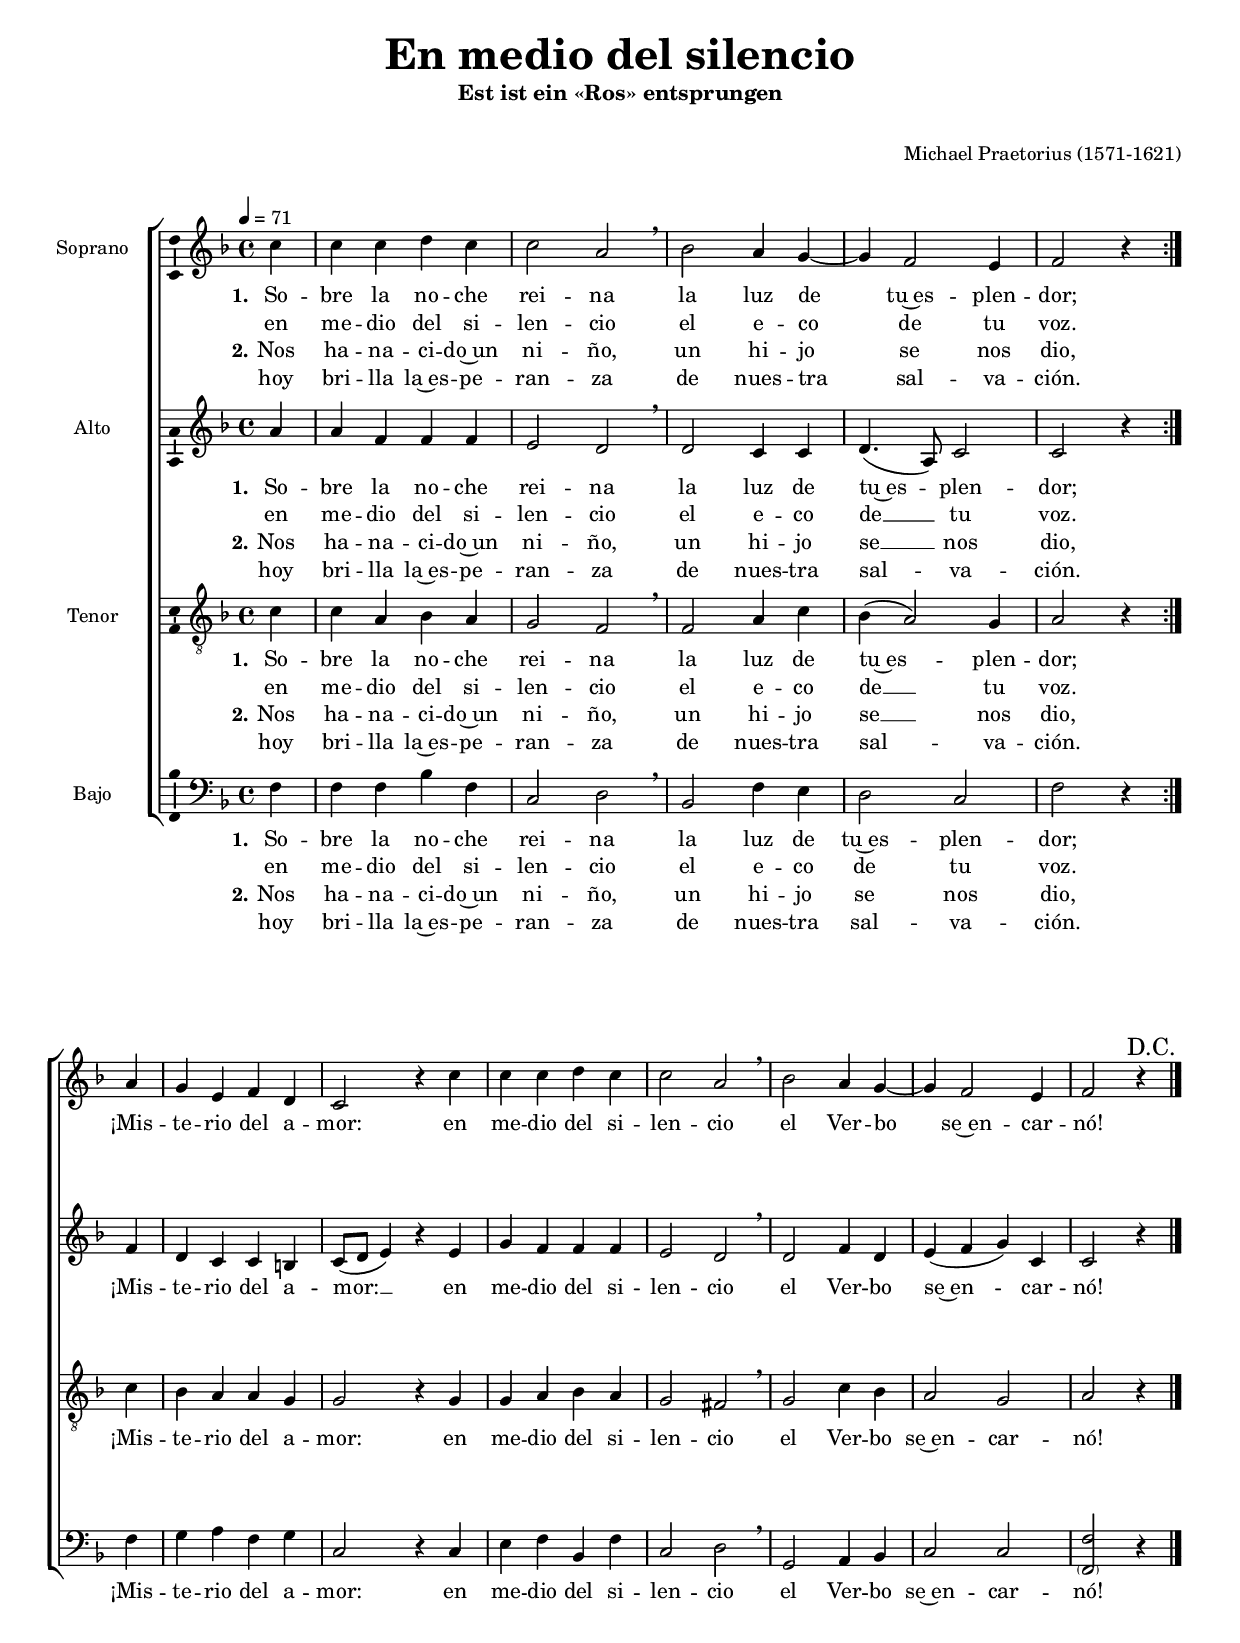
\version "2.18.0"

#(set-default-paper-size "a4")
#(set-global-staff-size 16.6)
#(ly:set-option 'point-and-click #f)
%mobile -s12.5 -i1.5

italicas=\override LyricText.font-shape = #'italic
rectas=\override LyricText.font-shape = #'upright
ss=\once \set suggestAccidentals = ##t
mtempo={\tempo 4 = 100}
mtempob={\tempo 4 = 50}


htitle="En medio del silencio"
hcomposer="Praetorius"

\header {
	title=\markup{\fontsize #3 "En medio del silencio"}
	subtitle="Est ist ein «Ros» entsprungen"
	subsubtitle=\markup{\null \vspace #1 }
	composer="Michael Praetorius (1571-1621)"
        pdfauthor=\composer
	%opus="(-)"
	%poet=\markup{}
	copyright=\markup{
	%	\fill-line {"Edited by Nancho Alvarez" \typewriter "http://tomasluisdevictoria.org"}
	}
	%tagline=""
}

global={
 \tempo 4=71
 \key f \major \time 4/4 \partial 4
        \skip 1*5 \bar ":|."
        \break
        \skip 1*7 \bar "|."
        \override Score.RehearsalMark.self-alignment-X=#right
        \mark \markup{"D.C."}
}


cantus=\relative c''{
	\dynamicUp
	c4
	c c d c
	c2 a \breathe
	bes2  a4 g ~
	g f2 e4 
	f2 r4 
	a
	g4 e f d
	c2 r4 c'
	c4 c d c
	c2 a \breathe
	bes2 a4 g ~
	g4 f2 e4
	f2 r4
}

altus=\relative c''{
	\dynamicUp
	a
	a f f f
	e2 d \breathe
	d2 c4 c
	d4.( a8) c2
	c2 r4 
	f
	d c c b
	c8( d e4) r4 e
	g f f f
	e2 d \breathe
	d2 f4 d
	e4( f g) c,
	c2 r4
}

tenor=\relative c'{
	\dynamicUp
	c4
	c a bes a
	g2 f \breathe
	f2 a4 c
	bes4( a2) g4
	a2 r4 
	c
	bes4 a a g
	g2 r4 g
	g a bes a
	g2 fis \breathe
	g2 c4 bes
	a2 g
	a2 r4
}

bassus=\relative c{
	\dynamicUp
	f
	f f bes f
	c2 d \breathe
	bes2 f'4 e
	d2 c
	f2 r4 
	f
	g a f g
	c,2 r4 c
	e f bes, f'
	c2 d \breathe
	g, a4 bes
	c2 c
	<f \parenthesize f,> r4
}

textocantus=\lyricmode{
\set stanza = "1."
So -- bre la no -- che rei -- na
la luz de tu~es -- plen -- dor;

¡Mis -- te -- rio del a -- mor:
en me -- dio del si -- len -- cio
el Ver -- bo se~en -- car -- nó!
}
textocantusb=\lyricmode{
en me -- dio del si -- len -- cio
el e -- co de tu voz.
}
textocantusc=\lyricmode{
\set stanza = "2."
Nos ha -- na -- ci -- do~un ni -- ño,
un hi -- jo se nos dio,
}
textocantusd=\lyricmode{
hoy bri -- lla la~es -- pe -- ran -- za
de nues -- tra sal -- va -- ción.
} 

textoaltus=\lyricmode{
\set stanza = "1."
So -- bre la no -- che rei -- na
la luz de tu~es -- plen -- dor;

¡Mis -- te -- rio del a -- mor: __
en me -- dio del si -- len -- cio
el Ver -- bo se~en -- car -- nó!
}
textoaltusb=\lyricmode{
en me -- dio del si -- len -- cio
el e -- co de __ tu voz.
}
textoaltusc=\lyricmode{
\set stanza = "2."
Nos ha -- na -- ci -- do~un ni -- ño,
un hi -- jo se __ nos dio,
}
textoaltusd=\lyricmode{
hoy bri -- lla la~es -- pe -- ran -- za
de nues -- tra sal -- va -- ción.
} 

textotenor=\lyricmode{
\set stanza = "1."
So -- bre la no -- che rei -- na
la luz de tu~es -- plen -- dor;

¡Mis -- te -- rio del a -- mor:
en me -- dio del si -- len -- cio
el Ver -- bo se~en -- car -- nó!
}
textotenorb=\lyricmode{
en me -- dio del si -- len -- cio
el e -- co de __ tu voz.
}
textotenorc=\lyricmode{
\set stanza = "2."
Nos ha -- na -- ci -- do~un ni -- ño,
un hi -- jo se __ nos dio,
}
textotenord=\lyricmode{
hoy bri -- lla la~es -- pe -- ran -- za
de nues -- tra sal -- va -- ción.
} 

textobassus=\lyricmode{
\set stanza = "1."
So -- bre la no -- che rei -- na
la luz de tu~es -- plen -- dor;

¡Mis -- te -- rio del a -- mor:
en me -- dio del si -- len -- cio
el Ver -- bo se~en -- car -- nó!
}
textobassusb=\lyricmode{
en me -- dio del si -- len -- cio
el e -- co de tu voz.
}
textobassusc=\lyricmode{
\set stanza = "2."
Nos ha -- na -- ci -- do~un ni -- ño,
un hi -- jo se nos dio,
}
textobassusd=\lyricmode{
hoy bri -- lla la~es -- pe -- ran -- za
de nues -- tra sal -- va -- ción.
} 



\score {\transpose c' c'{
\new ChoirStaff<<

	\new Staff <<\global
	\new Voice="v1" {
		\set Staff.instrumentName="Soprano "
		\clef "treble"
		\cantus }
	\new Lyrics \lyricsto "v1" {\textocantus }
	\new Lyrics \lyricsto "v1" {\textocantusb }
	\new Lyrics \lyricsto "v1" {\textocantusc }
	\new Lyrics \lyricsto "v1" {\textocantusd }
	>>

	\new Staff <<\global
	\new Voice="v2" {
		\set Staff.instrumentName="Alto "
		\clef "treble"
		\altus }
	\new Lyrics \lyricsto "v2" {\textoaltus }
	\new Lyrics \lyricsto "v2" {\textoaltusb }
	\new Lyrics \lyricsto "v2" {\textoaltusc }
	\new Lyrics \lyricsto "v2" {\textoaltusd }
	>>
	
	\new Staff <<\global
	\new Voice="v3" {
		\set Staff.instrumentName="Tenor "
		\clef "G_8"
		\tenor }
	\new Lyrics \lyricsto "v3" {\textotenor }
	\new Lyrics \lyricsto "v3" {\textotenorb }
	\new Lyrics \lyricsto "v3" {\textotenorc }
	\new Lyrics \lyricsto "v3" {\textotenord }
	>>

	\new Staff <<\global
	\new Voice="v4" {
		\set Staff.instrumentName="Bajo "
		\clef "bass"
		\bassus }
	\new Lyrics \lyricsto "v4" {\textobassus }
	\new Lyrics \lyricsto "v4" {\textobassusb }
	\new Lyrics \lyricsto "v4" {\textobassusc }
	\new Lyrics \lyricsto "v4" {\textobassusd }
	>>
	
>>

	} % transpose

\layout{ 
	\context {\Lyrics 
		\override VerticalAxisGroup.staff-affinity = #UP
		\override VerticalAxisGroup.nonstaff-relatedstaff-spacing =
			#'((basic-distance . 0) (minimum-distance . 0) (padding . 1))
		\override VerticalAxisGroup.nonstaff-nonstaff-spacing =
			#'((basic-distance . 0) (minimum-distance . 3.2) (padding . 0))
		\override LyricText.font-size = #1.2
		\override LyricHyphen.minimum-distance = #0.5
	}
	\context {\Score 
		%tempoHideNote = ##t
		\override BarNumber.padding = #2 
	}
	\context {\Voice 
		%melismaBusyProperties = #'()
		%autoBeaming = ##f
	}
	\context {\Staff 
                %\RemoveEmptyStaves
                %\override VerticalAxisGroup.remove-first = ##t
		\override VerticalAxisGroup.staff-staff-spacing =
			#'((basic-distance . 11) (minimum-distance . 0) (padding . 1))
		\consists Ambitus_engraver 
		\override LigatureBracket.padding = #1
	}
}

%\midi { \mtempo }

}


\paper{
	evenHeaderMarkup=\markup  \fill-line { \fromproperty #'page:page-number-string \htitle \hcomposer }
	oddHeaderMarkup= \markup  \fill-line { \on-the-fly #not-first-page \hcomposer \on-the-fly #not-first-page \htitle \on-the-fly #not-first-page \fromproperty #'page:page-number-string }
	%system-count=20
	%page-count = 8
	ragged-last-bottom = ##f
	indent=1.7\cm
	system-system-spacing =
	#'((basic-distance . 20) (minimum-distance . 0) (padding . 5))
	top-system-spacing = % header
	#'((basic-distance . 8) (minimum-distance . 0) (padding . 0))
	last-bottom-spacing = % footer
	#'((basic-distance . 12) (minimum-distance . 0) (padding . 0))
	markup-system-spacing.padding = #1.5
}
